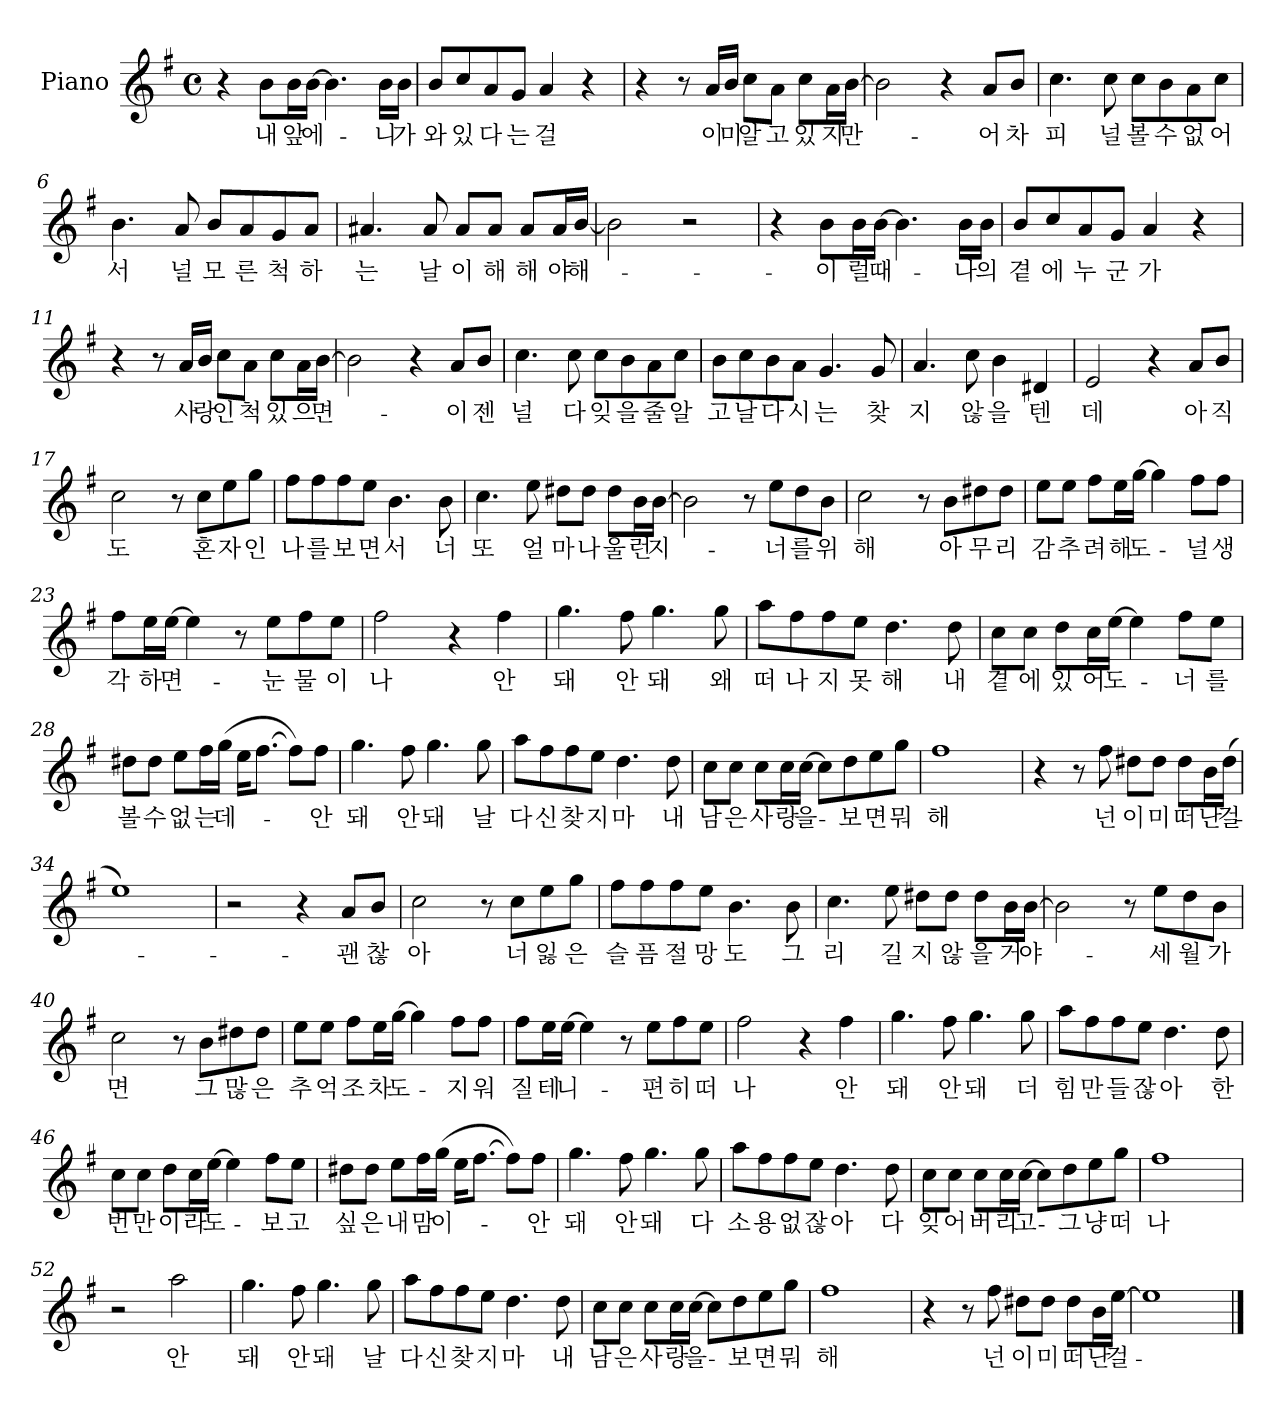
**kern	**text
*part1	*part1
*staff1	*staff1
*I"Piano	*
*I'Pno.	*
*clefG2	*
*k[f#]	*
*M4/4	*
*met(c)	*
=1	=1
4r	.
!	!LO:LY:b
8b\L	내
!	!LO:LY:b
16b\L	앞
!	!LO:LY:b
[16b\JJ	에-
4.b\]	.
!	!LO:LY:b
16b\LL	-니
!	!LO:LY:b
16b\JJ	가
=2	=2
!	!LO:LY:b
8b/L	와
!	!LO:LY:b
8cc/	있
!	!LO:LY:b
8a/	다
!	!LO:LY:b
8g/J	는
!	!LO:LY:b
4a/	걸
4r	.
=3	=3
4r	.
8r	.
!	!LO:LY:b
16a/LL	이
!	!LO:LY:b
16b/JJ	미
!	!LO:LY:b
8cc\L	알
!	!LO:LY:b
8a\J	고
!	!LO:LY:b
8cc\L	있
!	!LO:LY:b
16a\L	지
!	!LO:LY:b
[16b\JJ	만-
!!LO:LB:g=z
=4	=4
2b\]	.
4r	.
!	!LO:LY:b
8a/L	-어
!	!LO:LY:b
8b/J	차
=5	=5
!	!LO:LY:b
4.cc\	피
!	!LO:LY:b
8cc\	널
!	!LO:LY:b
8cc\L	볼
!	!LO:LY:b
8b\	수
!	!LO:LY:b
8a\	없
!	!LO:LY:b
8cc\J	어
=6	=6
!	!LO:LY:b
4.b\	서
!	!LO:LY:b
8a/	널
!	!LO:LY:b
8b/L	모
!	!LO:LY:b
8a/	른
!	!LO:LY:b
8g/	척
!	!LO:LY:b
8a/J	하
!!LO:LB:g=z
=7	=7
!	!LO:LY:b
4.a#X/	는
!	!LO:LY:b
8a#/	날
!	!LO:LY:b
8a#/L	이
!	!LO:LY:b
8a#/J	해
!	!LO:LY:b
8a#/L	해
!	!LO:LY:b
16a#/L	야
!	!LO:LY:b
[16b/JJ	해-
=8	=8
2b\]	.
2r	.
=9	=9
4r	.
!	!LO:LY:b
8b\L	이
!	!LO:LY:b
16b\L	럴
!	!LO:LY:b
[16b\JJ	때-
4.b\]	.
!	!LO:LY:b
16b\LL	-나
!	!LO:LY:b
16b\JJ	의
=10	=10
!	!LO:LY:b
8b/L	곁
!	!LO:LY:b
8cc/	에
!	!LO:LY:b
8a/	누
!	!LO:LY:b
8g/J	군
!	!LO:LY:b
4a/	가
4r	.
!!LO:LB:g=z
=11	=11
4r	.
8r	.
!	!LO:LY:b
16a/LL	사
!	!LO:LY:b
16b/JJ	랑
!	!LO:LY:b
8cc\L	인
!	!LO:LY:b
8a\J	척
!	!LO:LY:b
8cc\L	있
!	!LO:LY:b
16a\L	으
!	!LO:LY:b
[16b\JJ	면-
=12	=12
2b\]	.
4r	.
!	!LO:LY:b
8a/L	-이
!	!LO:LY:b
8b/J	젠
=13	=13
!	!LO:LY:b
4.cc\	널
!	!LO:LY:b
8cc\	다
!	!LO:LY:b
8cc\L	잊
!	!LO:LY:b
8b\	을
!	!LO:LY:b
8a\	줄
!	!LO:LY:b
8cc\J	알
!!LO:LB:g=z
=14	=14
!	!LO:LY:b
8b\L	고
!	!LO:LY:b
8cc\	날
!	!LO:LY:b
8b\	다
!	!LO:LY:b
8a\J	시
!	!LO:LY:b
4.g/	는
!	!LO:LY:b
8g/	찾
=15	=15
!	!LO:LY:b
4.a/	지
!	!LO:LY:b
8cc\	않
!	!LO:LY:b
4b\	을
!	!LO:LY:b
4d#X/	텐
=16	=16
!	!LO:LY:b
2e/	데
4r	.
!	!LO:LY:b
8a/L	아
!	!LO:LY:b
8b/J	직
!!LO:LB:g=z
=17	=17
!	!LO:LY:b
2cc\	도
8r	.
!	!LO:LY:b
8cc\L	혼
!	!LO:LY:b
8ee\	자
!	!LO:LY:b
8gg\J	인
=18	=18
!	!LO:LY:b
8ff#\L	나
!	!LO:LY:b
8ff#\	를
!	!LO:LY:b
8ff#\	보
!	!LO:LY:b
8ee\J	면
!	!LO:LY:b
4.b\	서
!	!LO:LY:b
8b\	너
=19	=19
!	!LO:LY:b
4.cc\	또
!	!LO:LY:b
8ee\	얼
!	!LO:LY:b
8dd#X\L	마
!	!LO:LY:b
8dd#\J	나
!	!LO:LY:b
8dd#\L	울
!	!LO:LY:b
16b\L	런
!	!LO:LY:b
[16b\JJ	지-
!!LO:LB:g=z
=20	=20
2b\]	.
8r	.
!	!LO:LY:b
8ee\L	-너
!	!LO:LY:b
8dd\	를
!	!LO:LY:b
8b\J	위
=21	=21
!	!LO:LY:b
2cc\	해
8r	.
!	!LO:LY:b
8b\L	아
!	!LO:LY:b
8dd#X\	무
!	!LO:LY:b
8dd#\J	리
=22	=22
!	!LO:LY:b
8ee\L	감
!	!LO:LY:b
8ee\J	추
!	!LO:LY:b
8ff#\L	려
!	!LO:LY:b
16ee\L	해
!	!LO:LY:b
[16gg\JJ	도-
4gg\]	.
!	!LO:LY:b
8ff#\L	-널
!	!LO:LY:b
8ff#\J	생
!!LO:LB:g=z
=23	=23
!	!LO:LY:b
8ff#\L	각
!	!LO:LY:b
16ee\L	하
!	!LO:LY:b
[16ee\JJ	면-
4ee\]	.
8r	.
!	!LO:LY:b
8ee\L	-눈
!	!LO:LY:b
8ff#\	물
!	!LO:LY:b
8ee\J	이
=24	=24
!	!LO:LY:b
2ff#\	나
4r	.
!	!LO:LY:b
4ff#\	안
=25	=25
!	!LO:LY:b
4.gg\	돼
!	!LO:LY:b
8ff#\	안
!	!LO:LY:b
4.gg\	돼
!	!LO:LY:b
8gg\	왜
!!LO:PB:g=z
=26	=26
!	!LO:LY:b
8aa\L	떠
!	!LO:LY:b
8ff#\	나
!	!LO:LY:b
8ff#\	지
!	!LO:LY:b
8ee\J	못
!	!LO:LY:b
4.dd\	해
!	!LO:LY:b
8dd\	내
=27	=27
!	!LO:LY:b
8cc\L	곁
!	!LO:LY:b
8cc\J	에
!	!LO:LY:b
8dd\L	있
!	!LO:LY:b
16cc\L	어
!	!LO:LY:b
[16ee\JJ	도-
4ee\]	.
!	!LO:LY:b
8ff#\L	-너
!	!LO:LY:b
8ee\J	를
=28	=28
!	!LO:LY:b
8dd#X\L	볼
!	!LO:LY:b
8dd#\J	수
!	!LO:LY:b
8ee\L	없
!	!LO:LY:b
16ff#\L	는
!	!LO:LY:b
(>16gg\JJ	데-
16ee\KL	.
[8.ff#\J	.
8ff#\L])	.
!	!LO:LY:b
8ff#\J	안
!!LO:LB:g=z
=29	=29
!	!LO:LY:b
4.gg\	돼
!	!LO:LY:b
8ff#\	안
!	!LO:LY:b
4.gg\	돼
!	!LO:LY:b
8gg\	날
=30	=30
!	!LO:LY:b
8aa\L	다
!	!LO:LY:b
8ff#\	신
!	!LO:LY:b
8ff#\	찾
!	!LO:LY:b
8ee\J	지
!	!LO:LY:b
4.dd\	마
!	!LO:LY:b
8dd\	내
=31	=31
!	!LO:LY:b
8cc\L	남
!	!LO:LY:b
8cc\J	은
!	!LO:LY:b
8cc\L	사
!	!LO:LY:b
16cc\L	랑
!	!LO:LY:b
[16cc\JJ	을-
8cc\L]	.
!	!LO:LY:b
8dd\	-보
!	!LO:LY:b
8ee\	면
!	!LO:LY:b
8gg\J	뭐
=32	=32
!	!LO:LY:b
1ff#	해
!!LO:LB:g=z
=33	=33
4r	.
8r	.
!	!LO:LY:b
8ff#\	넌
!	!LO:LY:b
8dd#X\L	이
!	!LO:LY:b
8dd#\J	미
!	!LO:LY:b
8dd#\L	떠
!	!LO:LY:b
16b\L	난
!	!LO:LY:b
(>16dd#\JJ	걸-
=34	=34
1ee)	.
=35	=35
2r	.
4r	.
!	!LO:LY:b
8a/L	-괜
!	!LO:LY:b
8b/J	찮
!!LO:LB:g=z
=36	=36
!	!LO:LY:b
2cc\	아
8r	.
!	!LO:LY:b
8cc\L	너
!	!LO:LY:b
8ee\	잃
!	!LO:LY:b
8gg\J	은
=37	=37
!	!LO:LY:b
8ff#\L	슬
!	!LO:LY:b
8ff#\	픔
!	!LO:LY:b
8ff#\	절
!	!LO:LY:b
8ee\J	망
!	!LO:LY:b
4.b\	도
!	!LO:LY:b
8b\	그
=38	=38
!	!LO:LY:b
4.cc\	리
!	!LO:LY:b
8ee\	길
!	!LO:LY:b
8dd#X\L	지
!	!LO:LY:b
8dd#\J	않
!	!LO:LY:b
8dd#\L	을
!	!LO:LY:b
16b\L	거
!	!LO:LY:b
[16b\JJ	야-
!!LO:LB:g=z
=39	=39
2b\]	.
8r	.
!	!LO:LY:b
8ee\L	-세
!	!LO:LY:b
8dd\	월
!	!LO:LY:b
8b\J	가
=40	=40
!	!LO:LY:b
2cc\	면
8r	.
!	!LO:LY:b
8b\L	그
!	!LO:LY:b
8dd#X\	많
!	!LO:LY:b
8dd#\J	은
=41	=41
!	!LO:LY:b
8ee\L	추
!	!LO:LY:b
8ee\J	억
!	!LO:LY:b
8ff#\L	조
!	!LO:LY:b
16ee\L	차
!	!LO:LY:b
[16gg\JJ	도-
4gg\]	.
!	!LO:LY:b
8ff#\L	-지
!	!LO:LY:b
8ff#\J	워
!!LO:LB:g=z
=42	=42
!	!LO:LY:b
8ff#\L	질
!	!LO:LY:b
16ee\L	테
!	!LO:LY:b
[16ee\JJ	니-
4ee\]	.
8r	.
!	!LO:LY:b
8ee\L	-편
!	!LO:LY:b
8ff#\	히
!	!LO:LY:b
8ee\J	떠
=43	=43
!	!LO:LY:b
2ff#\	나
4r	.
!	!LO:LY:b
4ff#\	안
=44	=44
!	!LO:LY:b
4.gg\	돼
!	!LO:LY:b
8ff#\	안
!	!LO:LY:b
4.gg\	돼
!	!LO:LY:b
8gg\	더
!!LO:LB:g=z
=45	=45
!	!LO:LY:b
8aa\L	힘
!	!LO:LY:b
8ff#\	만
!	!LO:LY:b
8ff#\	들
!	!LO:LY:b
8ee\J	잖
!	!LO:LY:b
4.dd\	아
!	!LO:LY:b
8dd\	한
=46	=46
!	!LO:LY:b
8cc\L	번
!	!LO:LY:b
8cc\J	만
!	!LO:LY:b
8dd\L	이
!	!LO:LY:b
16cc\L	라
!	!LO:LY:b
[16ee\JJ	도-
4ee\]	.
!	!LO:LY:b
8ff#\L	-보
!	!LO:LY:b
8ee\J	고
=47	=47
!	!LO:LY:b
8dd#X\L	싶
!	!LO:LY:b
8dd#\J	은
!	!LO:LY:b
8ee\L	내
!	!LO:LY:b
16ff#\L	맘
!	!LO:LY:b
(>16gg\JJ	이-
16ee\KL	.
[8.ff#\J	.
8ff#\L])	.
!	!LO:LY:b
8ff#\J	안
!!LO:LB:g=z
=48	=48
!	!LO:LY:b
4.gg\	돼
!	!LO:LY:b
8ff#\	안
!	!LO:LY:b
4.gg\	돼
!	!LO:LY:b
8gg\	다
=49	=49
!	!LO:LY:b
8aa\L	소
!	!LO:LY:b
8ff#\	용
!	!LO:LY:b
8ff#\	없
!	!LO:LY:b
8ee\J	잖
!	!LO:LY:b
4.dd\	아
!	!LO:LY:b
8dd\	다
=50	=50
!	!LO:LY:b
8cc\L	잊
!	!LO:LY:b
8cc\J	어
!	!LO:LY:b
8cc\L	버
!	!LO:LY:b
16cc\L	리
!	!LO:LY:b
[16cc\JJ	고-
8cc\L]	.
!	!LO:LY:b
8dd\	-그
!	!LO:LY:b
8ee\	냥
!	!LO:LY:b
8gg\J	떠
=51	=51
!	!LO:LY:b
1ff#	나
!!LO:LB:g=z
=52	=52
2r	.
!	!LO:LY:b
2aa\	안
=53	=53
!	!LO:LY:b
4.gg\	돼
!	!LO:LY:b
8ff#\	안
!	!LO:LY:b
4.gg\	돼
!	!LO:LY:b
8gg\	날
=54	=54
!	!LO:LY:b
8aa\L	다
!	!LO:LY:b
8ff#\	신
!	!LO:LY:b
8ff#\	찾
!	!LO:LY:b
8ee\J	지
!	!LO:LY:b
4.dd\	마
!	!LO:LY:b
8dd\	내
!!LO:LB:g=z
=55	=55
!	!LO:LY:b
8cc\L	남
!	!LO:LY:b
8cc\J	은
!	!LO:LY:b
8cc\L	사
!	!LO:LY:b
16cc\L	랑
!	!LO:LY:b
[16cc\JJ	을-
8cc\L]	.
!	!LO:LY:b
8dd\	-보
!	!LO:LY:b
8ee\	면
!	!LO:LY:b
8gg\J	뭐
=56	=56
!	!LO:LY:b
1ff#	해
=57	=57
4r	.
8r	.
!	!LO:LY:b
8ff#\	넌
!	!LO:LY:b
8dd#X\L	이
!	!LO:LY:b
8dd#\J	미
!	!LO:LY:b
8dd#\L	떠
!	!LO:LY:b
16b\L	난
!	!LO:LY:b
[16ee\JJ	걸-
=58	=58
1ee]	.
==	==
*-	*-
